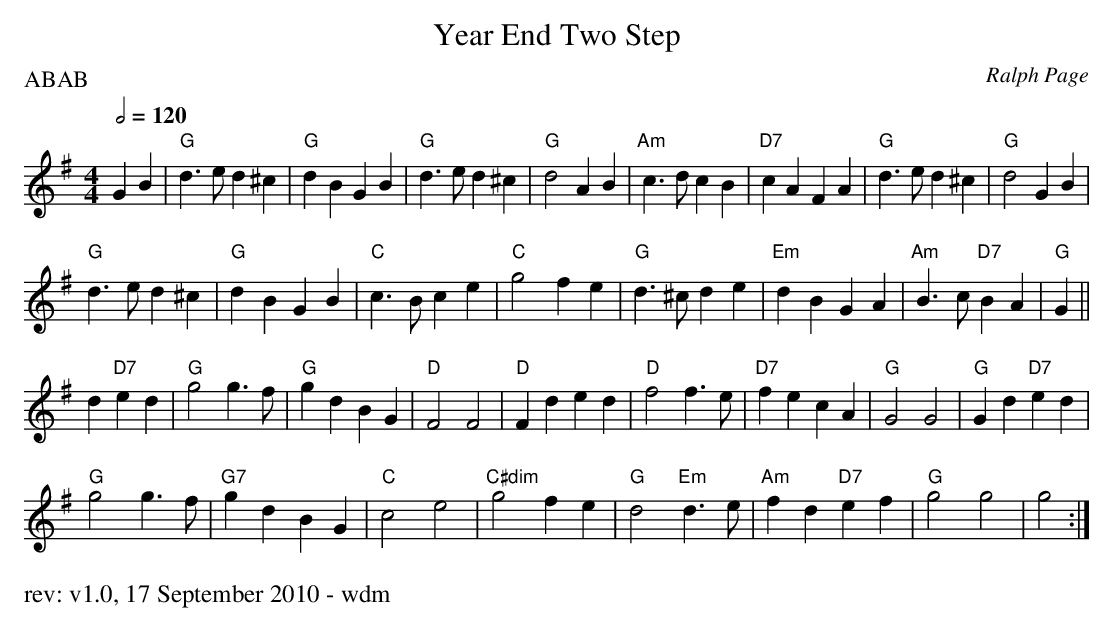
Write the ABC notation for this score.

X:1
T:Year End Two Step
C:Ralph Page
M:4/4
Q:1/2=120
L:1/4
P:ABAB
K:G
GB | "G"d>ed^c | "G"dBGB | "G"d>ed^c | "G"d2 AB | "Am"c>d cB | "D7"cAFA | "G"d>ed^c | "G"d2 GB |
"G"d>ed^c | "G"dBGB | "C"c>Bce | "C"g2 fe | "G"d>^cde | "Em"dBGA | "Am"B>c "D7"BA | "G"G ||
d"D7"ed | "G"g2g>f | "G"gdBG | "D"F2F2 | "D"Fded | "D"f2f>e | "D7"fecA | "G"G2G2 | "G"Gd"D7"ed |
"G"g2g>f | "G7"gdBG | "C"c2e2 | "C#dim"g2fe | "G"d2"Em"d>e | "Am"fd"D7"ef | "G"g2g2 | g2 :|
